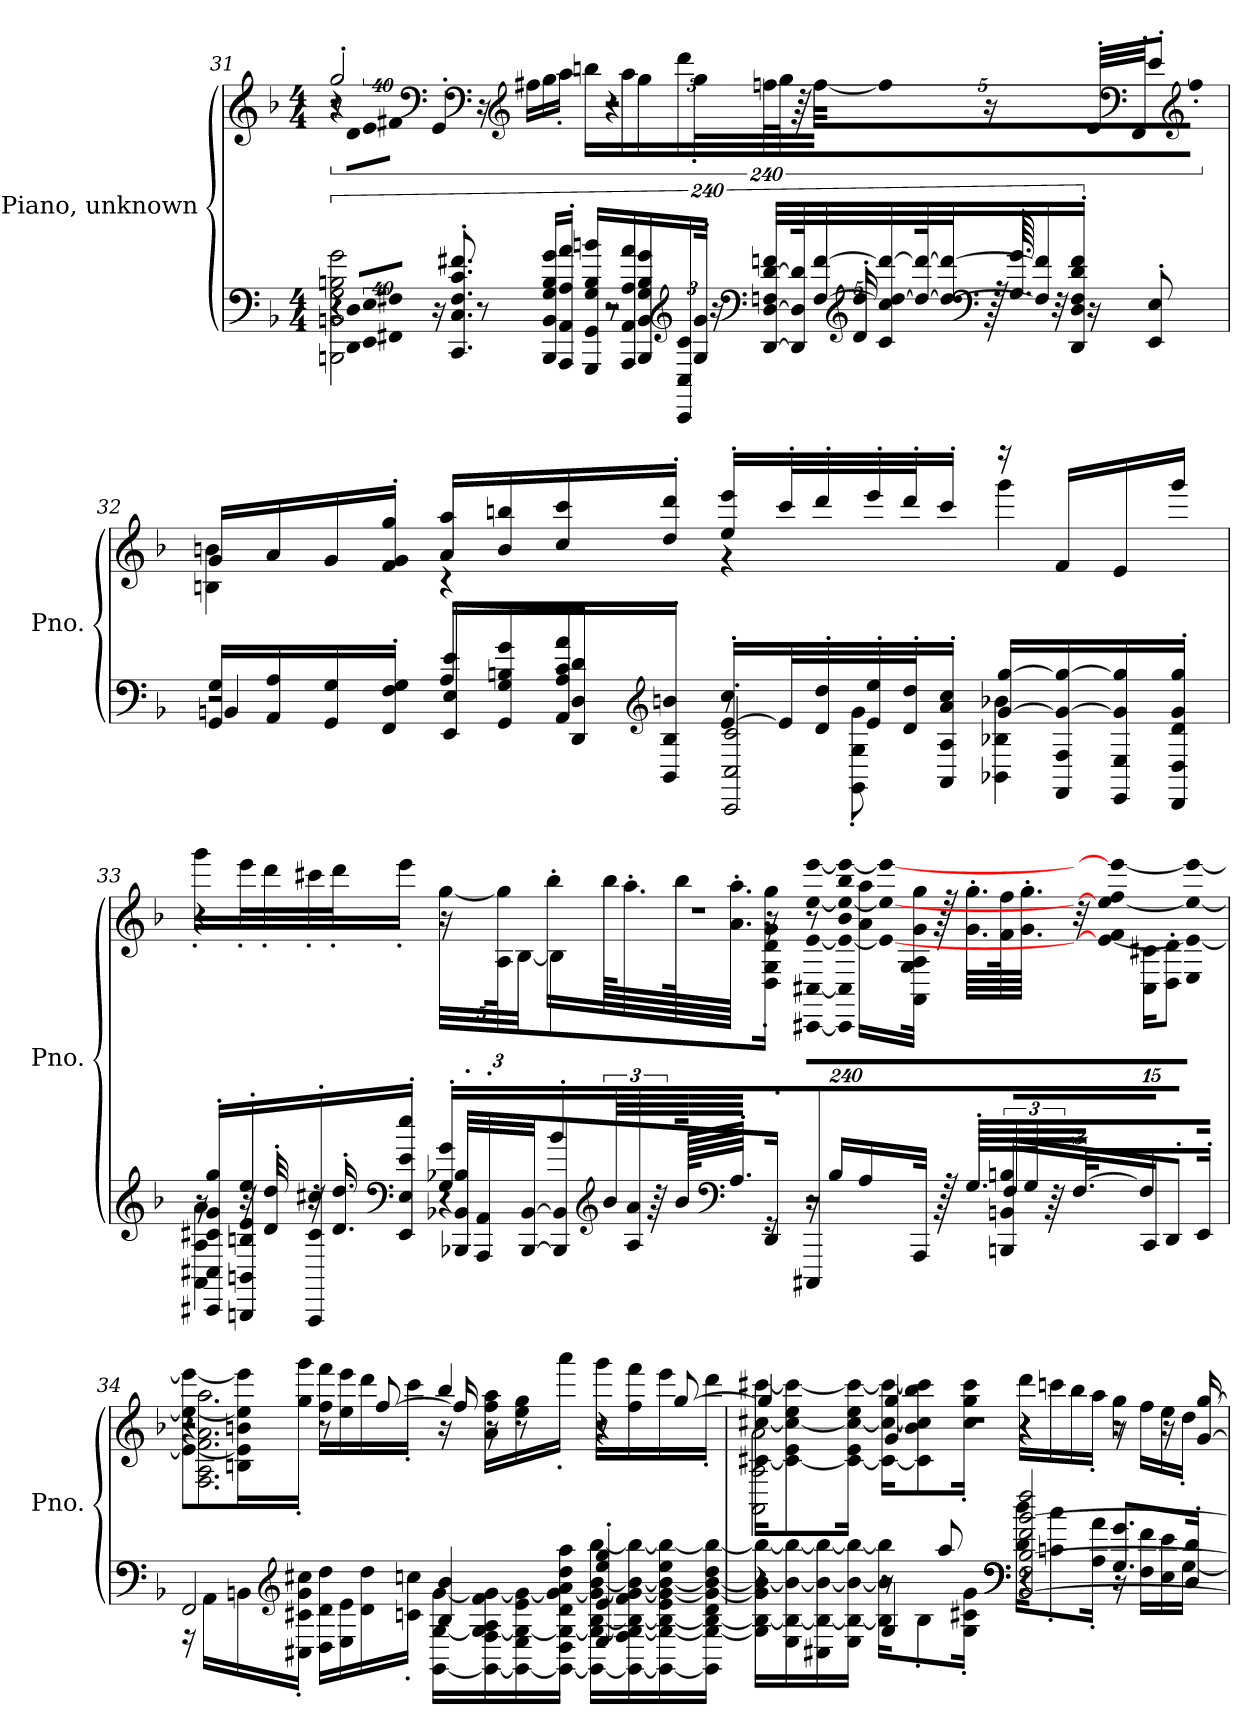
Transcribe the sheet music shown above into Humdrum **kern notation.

**kern	**kern
*part1	*part1
*staff2	*staff1
*I"Piano, unknown	*
*I'Pno.	*
!!LO:PB:g=z
*clefF4	*clefG2
*k[b-]	*k[b-]
*M4/4	*M4/4
=31	=31
*^	*^
*	*^	*	*
!	!	!LO:N:vis=16	!	!LO:N:vis=16
*	*	*	*	*^
4r	2BBBn\ 2BBn\ 2G\ 2Bn\ 2g\	1920%137r	2gg'/	1920%137r	4r
!	!	!LO:N:vis=16	!	!LO:N:vis=16	!
.	.	1920%137DD/ 1920%137D/LL	.	1920%137d\LL	.
!	!	!LO:N:vis=32	!	!LO:N:vis=32	!
.	.	640%23EE/ 640%23E/K	.	640%23e\K	.
!	!	!LO:N:vis=16	!	!LO:N:vis=16	!
.	.	1920%137FF#X/ 1920%137F#X/JJ	.	1920%137f#X\JJ	.
*	*	*	*clefF4	*	*
16r	.	8r	.	16r	4GG'/
*	*	*	*clefG2	*	*
8.CC/' 8.C/' 8.F#/' 8.c/' 8.f#X/'	.	.	.	16ff#X\LL	.
.	.	16BBB/ 16BB/ 16G/ 16B/ 16g/LL	.	16gg\	.
.	.	16AAA/' 16AA/' 16A/' 16a/'JJ	.	16aa'\JJ	.
8r	2r	16GGG/ 16GG/ 16G/ 16B/ 16bn/LL	2r	16bbn\LL	4r
.	.	16AAA/ 16AA/ 16A/ 16a/	.	16aa\	.
16r	.	16BBB/ 16BB/ 16G/ 16B/ 16g/	.	16gg\	.
*clefG2	*	*	*	*	*
*	*	*Xbrackettup	*	*Xbrackettup	*
16d/' 16dd/'	.	24CC/ 24C/ 24c/	.	24ddd\	.
.	.	48G/' 48g/'JJk	.	48gg'\L	.
*clefF4	*	*	*	*	*
*	*	*	*	*brackettup	*
128r	.	[40DD/ [40D/ 40Fn/ [40d/ 40fn/LLL	.	80ffn\L	16r
64.G/' 64.g/'	.	.	.	.	.
.	.	.	.	80gg\JJJJ	.
.	.	80DD/] 80D/] 80d/]K	.	80r	.
32r	.	.	.	.	.
.	.	[40F/ [40f/	.	[40ff\KKL	.
16r	.	40EE/ 40E/ 40F/_ 40f/_	.	8ff\]	32e'/LLL
.	.	80F/_ 80f/_K	.	.	.
*	*	*	*clefF4	*	*
.	.	.	.	.	32FF'/JJ
.	.	40F/_ 40f/_J	.	.	.
8EE/' 8E/'	.	16F/] 16f/]	.	.	8e'/J
*	*	*	*clefG2	*	*
.	.	16DD/' 16D/' 16F/' 16d/' 16f/'JJ	.	16ff'\Jk	.
*	*	*	*	*v	*v
!!LO:LB:g=z
=32	=32	=32	=32	=32
16GG/ 16G/LL	2r	4BBn/	16g/LL	4Bn\ 4bn\
16AA/ 16A/	.	.	16a/	.
16GG/ 16G/	.	.	16g/	.
16FF/' 16F/' 16G/'JJ	.	.	16f/' 16g/' 16gg/'JJ	.
16A/LL	.	8EE/ 8E/ 8e/L	16a/ 16aa/LL	4r
16GG/ 16G/ 16Bn/ 16g/	.	.	16b/ 16bbn/	.
16AA/ 16A/ 16c/ 16a/	.	8DD/ 8D/ 8d/J	16cc/ 16ccc/	.
*clefG2	*	*	*	*
16BB/' 16B/' 16bn/'JJ	.	.	16dd/' 16ddd/'JJ	.
[16e/' 16cc/'LL	8r	2CC/' 2C/' 2c/'	16ee/' 16eee/'LL	4r
32e/L]	.	.	32ccc'/L	.
32d/' 32dd/'	.	.	32ddd'/	.
32e/' 32ee/'	8GG\' 8G\' 8g\'	.	32eee'/	.
32d/' 32dd/'J	.	.	32ddd'/J	.
16AA/' 16A/' 16a/' 16cc/'JJ	.	.	16ccc'/JJ	.
[16g/ [16gg/LL	4BB-X\ 4B-X\ 4b-X\	.	16r	4ggg\
16FF/ 16F/ 16g/_ 16gg/_	.	.	16f/LL	.
16EE/ 16E/ 16g/] 16gg/]	.	.	16e/	.
16DD/' 16D/' 16d/' 16g/' 16gg/'JJ	.	.	16ggg/JJ	.
!!LO:LB:g=z
=33	=33	=33	=33	=33
*	*	*	*	*^
16r	4AA\ 4A\ 4a\	16CC#X/' 16C#X/' 16c#X/' 16g/' 16gg/'LL	1r	16ggg'\LL	4r
32r	.	16BBBn/' 16BBn/' 16Bn/' 16e/' 16ee/'	.	32eee'\L	.
32d/' 32dd/'	.	.	.	32ddd'\	.
32r	.	16AAA/' 16c#/' 16cc#X/'	.	32ccc#X'\	.
16.d/' 16.dd/'	.	.	.	32ddd'\J	.
*clefF4	*	*	*	*	*
.	.	16EE/' 16E/' 16e/' 16ee/'JJ	.	16eee'\JJ	.
*	*	*	*	*Xbrackettup	*
16G/' 16g/'LL	4r	48BBB-X/' 48BB-X/' 48B-X/'LLL	.	[40gg\LLL	16r
.	.	48AAA/' 48AA/'	.	.	.
.	.	.	.	80A\ 80gg\]K	.
.	.	.	.	[40B-\JJ	.
.	.	[48BBB-/ [48BB-/JJ	.	.	.
16b-'/	.	8BBB-/] 8BB-/]	.	8B-\]	16bb-'\LL
*clefG2	*	*	*	*	*
*brackettup	*	*	*	*	*
96b-/LL	.	.	.	.	128bb-\KLL
.	.	.	.	.	64.aa'\
96A/ 96a/JJJJ	.	.	.	.	.
96r	.	.	.	.	.
128b-/KLLLL	.	.	.	.	128bb-\K
*clefF4	*	*	*	*	*
64.A'/JJJJ	.	.	.	.	64.a\' 64.aa\'JJJJ
16r	.	16DD'/Jk	.	16D\' 16G\' 16d\' 16g\' 16gg\'Jk	16r
!	!	!	!	!LO:N:vis=16	!
4CCC#X/	2r	16r	.	[1920%137CC#X\ [1920%137C#X\ [1920%137e\ [1920%137ee\ [1920%137eee\LL	8r
.	.	16B-/LL	.	.	.
!	!	!	!	!LO:N:vis=16	!
.	.	.	.	1920%137CC#\] 1920%137C#\] 1920%137e\_ 1920%137b-\ 1920%137ee\_ 1920%137bb-\ 1920%137eee\_J	.
.	.	16A/	.	.	16a\ 16aa\LL
!	!	!	!	!LO:N:vis=8	!
.	.	.	.	960%137e\_ 960%137ee\_ 960%137eee\_	.
.	.	32AAA/JJk	.	.	32AA\ 32G\ 32A\ 32g\ 32gg\JJk
.	.	128r	.	.	128r
.	.	64.G'/LLLL	.	.	64.g\' 64.gg\'LLLL
16BBBn/ 16BBn/ 16Bn/LL	.	96F/	.	.	128f\ 128ff\K
.	.	.	.	.	64.g\' 64.gg\'JJJJ
.	.	96G/JJJJ	.	.	.
.	.	96r	.	.	.
.	.	[48.F/KKL	.	.	32r
.	.	.	.	1920ryy	.
!	!	!	!	!LO:N:vis=8	!
.	.	.	.	960%137e\_ 960%137f\ 960%137ee\_ 960%137ff\ 960%137eee\_	.
16CC#/J	.	8F/]	.	.	16C#\ 16c#X\KL
8DD'/J	.	.	.	.	8D\' 8d\'J
!	!	!	!	!LO:N:vis=16	!
.	.	.	.	1920%137E\ 1920%137e\_ 1920%137ee\_ 1920%137eee\_Jk	.
.	.	16EE'/Jk	.	.	.
*	*v	*v	*	*	*
!!LO:LB:g=z
=34	=34	=34	=34	=34
*	*	*	*	*^
2FF/	16r	2r	8e\_ 8ee\_ 8eee\_L	4r	2.F\ 2.A\ 2.f\ 2.a\ 2.aa\
.	16AA\LL	.	.	.	.
.	16BBn\	.	16Bn\ 16e\] 16bn\ 16ee\] 16eee\]L	.	.
*clefG2	*	*	*	*	*
.	16C#X\' 16c#X\' 16g\' 16cc#X\'JJ	.	16gg\' 16ggg\'JJ	.	.
.	16D\ 16d\ 16dd\LL	.	16ff\ 16fff\LL	8r	.
.	16E\ 16e\	.	16ee\ 16eee\	.	.
.	16d\ 16dd\	.	16ddd\	[8ff/	.
.	16cn\' 16ccn\'JJ	.	16ccc'\JJ	.	.
4B-/ 4b-/	[16GG\ [16G\ [16g\LL	4bb-/	16r	16ff/]	.
.	16GG\_ 16F\ 16G\_ 16A\ 16f\ 16g\_	.	16a\ 16ff\ 16aa\LL	16r	.
.	16GG\_ 16E\ 16G\_ 16e\ 16g\_	.	16ee\ 16gg\	8r	.
.	16GG\_ 16D\ 16G\_ 16d\ 16g\_ 16a\ 16dd\ 16aa\JJ	.	16aaa'\JJ	.	.
4E/' 4e/' 4ee/' 4gg/'	16GG\_ 16G\_ [16B-\ 16g\_ [16b-\ [16bb-\LL	4r	16ggg\LL	8r	4r
.	16GG\_ 16F\ 16G\_ 16B-\_ 16f\ 16g\_ 16b-\_ 16bb-\_	.	16ff\ 16fff\	.	.
.	16GG\_ 16G\_ 16B-\_ 16e\ 16g\_ 16b-\_ 16ee\ 16bb-\_	.	16eee\	[8gg/	.
.	16GG\] 16G\_ 16B-\_ 16d\ 16g\_ 16b-\_ 16dd\ 16bb-\_JJ	.	16ddd'\JJ	.	.
!!LO:LB:g=z	!!	!!	!!
=35	=35	=35	=35	=35	=35
*	*^	*	*	*	*
4r	16G\] 16B-\_ 16g\] 16b-\_ 16bb-\_LL	4r	1r	[16c#X\ [16cc#X\ [16ccc#X\KL	4gg/]	2AA\ 2A\ 2a\
.	16E\ 16B-\_ 16b-\_ 16bb-\_	.	.	8c#\_ 8e\ 8cc#\_ 8ee\ 8ccc#\_	.	.
.	16C#X\ 16B-\_ 16b-\_ 16bb-\_	.	.	.	.	.
.	16E\ 16B-\_ 16b-\_ 16bb-\_JJ	.	.	16c#\_ 16e\ 16cc#\_ 16ee\ 16ccc#\_Jk	.	.
4G/	16B-\] 16b-\] 16bb-\]KL	8r	.	16c#\_ 16cc#\_ 16ccc#\_KL	4g/ 4gg/	.
.	8B-'\	.	.	8c#\] 8b-\ 8cc#\] 8bb-\ 8ccc#\]	.	.
.	.	8aa/	.	.	.	.
.	16G\' 16c#X\' 16g\'Jk	.	.	16cc#\' 16gg\' 16ccc#\'Jk	.	.
*clefF4	*	*	*	*	*	*
[2BB-/ 2F/ [2B-/ 2f/ [2b-/ 2ff/	16d\ 16dd\KL	4r	.	16ddd\LL	4r	4r
.	8cn\' 8cc\'	.	.	16cccn\	.	.
.	.	.	.	16bb-\	.	.
.	16A\' 16a\'Jk	.	.	16aa'\JJ	.	.
.	16r	8.G/ 8.g/L	.	16r	8r	4gg\
.	16F\ 16f\LL	.	.	16ff\LL	.	.
.	16E\ 16e\	.	.	16ee\	16r	.
.	[16G\JJ	16D/' 16d/'Jk	.	16dd'\JJ	[16g/ [16gg/	.
*v	*v	*v	*	*	*	*
*	*v	*v	*v	*v
=	=
*-	*-
